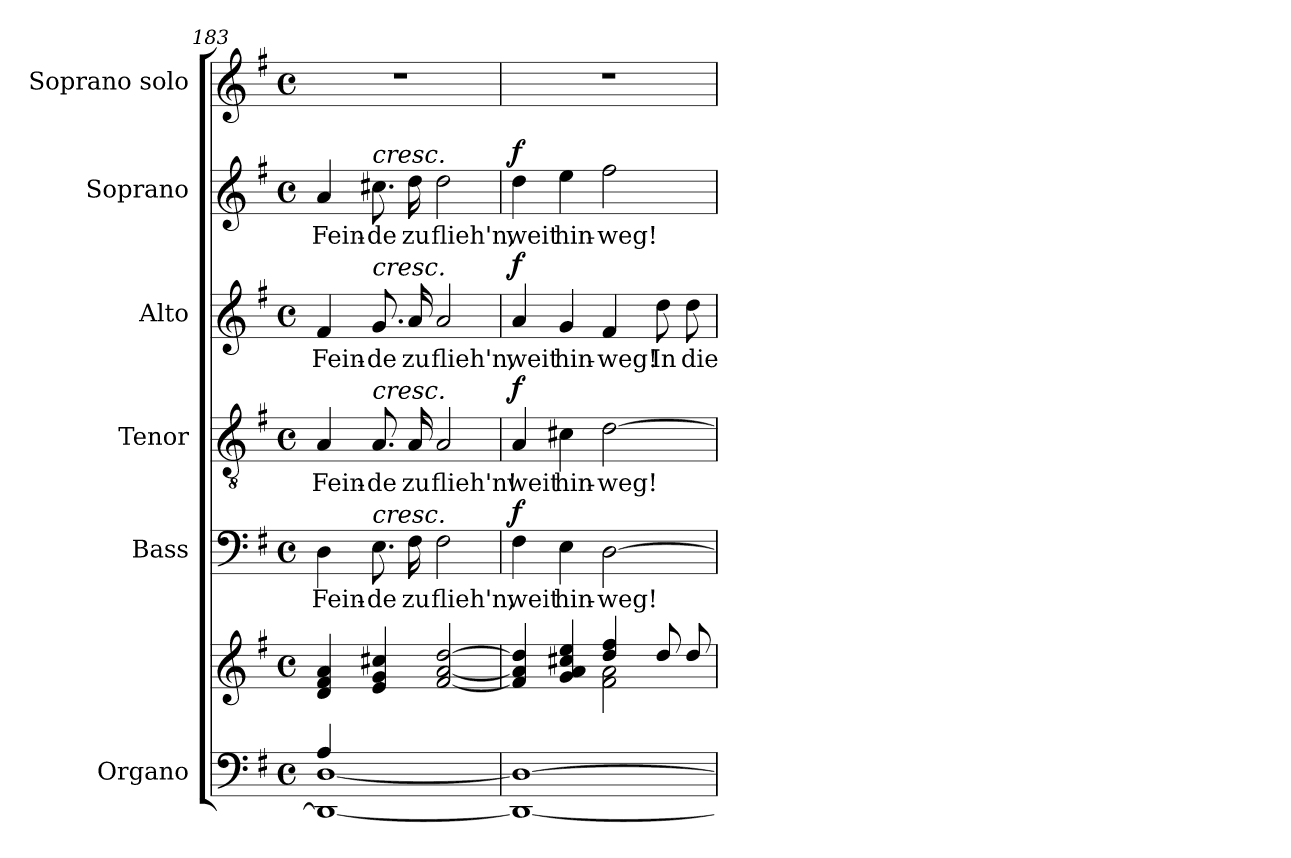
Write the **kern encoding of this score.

**kern	**kern	**kern	**text	**dynam	**kern	**text	**dynam	**kern	**text	**dynam	**kern	**text	**dynam	**kern
*part6	*part6	*part5	*part5	*part5	*part4	*part4	*part4	*part3	*part3	*part3	*part2	*part2	*part2	*part1
*staff7	*staff6	*staff5	*staff5	*staff5	*staff4	*staff4	*staff4	*staff3	*staff3	*staff3	*staff2	*staff2	*staff2	*staff1
*I"Organo	*	*I"Bass	*	*	*I"Tenor	*	*	*I"Alto	*	*	*I"Soprano	*	*	*I"Soprano solo
*I'Org.	*	*I'B.	*	*	*I'T.	*	*	*I'A.	*	*	*I'S.	*	*	*I'S.s
!!LO:LB:g=z
*clefF4	*clefG2	*clefF4	*	*	*clefGv2	*	*	*clefG2	*	*	*clefG2	*	*	*clefG2
*k[f#]	*k[f#]	*k[f#]	*	*	*k[f#]	*	*	*k[f#]	*	*	*k[f#]	*	*	*k[f#]
*M4/4	*M4/4	*M4/4	*	*	*M4/4	*	*	*M4/4	*	*	*M4/4	*	*	*M4/4
*met(c)	*met(c)	*met(c)	*	*	*met(c)	*	*	*met(c)	*	*	*met(c)	*	*	*met(c)
=183	=183	=183	=183	=183	=183	=183	=183	=183	=183	=183	=183	=183	=183	=183
*^	*	*	*	*	*	*	*	*	*	*	*	*	*	*
!	!	!	!	!LO:LY:b	!	!	!LO:LY:b	!	!	!LO:LY:b	!	!	!LO:LY:b	!	!
4A/	1DD_ [1D	4d/ 4f#/ 4a/	4D\	Fein-	.	4A/	Fein-	.	4f#/	Fein-	.	4a/	Fein-	.	1r
!	!	!	!	!	!	!	!	!	!	!	!	!LO:TX:a:i:t=cresc.	!	!	!
!	!	!	!	!	!	!	!	!	!LO:TX:a:i:t=cresc.	!	!	!	!	!	!
!	!	!	!	!	!	!LO:TX:a:i:t=cresc.	!	!	!	!	!	!	!	!	!
!	!	!	!LO:TX:a:i:t=cresc.	!	!	!	!	!	!	!	!	!	!	!	!
!	!	!	!	!LO:LY:b	!	!	!LO:LY:b	!	!	!LO:LY:b	!	!	!LO:LY:b	!	!
4ryy	.	4e/ 4g/ 4cc#X/	8.E\	-de	.	8.A/	-de	.	8.g/	-de	.	8.cc#X\	-de	.	.
!	!	!	!	!LO:LY:b	!	!	!LO:LY:b	!	!	!LO:LY:b	!	!	!LO:LY:b	!	!
.	.	.	16F#\	zu	.	16A/	zu	.	16a/	zu	.	16dd\	zu	.	.
!	!	!	!	!LO:LY:b	!	!	!LO:LY:b	!	!	!LO:LY:b	!	!	!LO:LY:b	!	!
2ryy	.	[2f#/ [2a/ [2dd/	2F#\	flieh'n,	.	2A/	flieh'n!	.	2a/	flieh'n,	.	2dd\	flieh'n,	.	.
*v	*v	*	*	*	*	*	*	*	*	*	*	*	*	*	*
=184	=184	=184	=184	=184	=184	=184	=184	=184	=184	=184	=184	=184	=184	=184
*	*^	*	*	*	*	*	*	*	*	*	*	*	*	*
!	!	!	!	!LO:LY:b	!LO:DY:a	!	!LO:LY:b	!LO:DY:a	!	!LO:LY:b	!LO:DY:a	!	!LO:LY:b	!LO:DY:a	!
1DD_ 1D_	4f#/] 4a/] 4dd/]	2ryy	4F#\	weit	f	4A/	weit	f	4a/	weit	f	4dd\	weit	f	1r
!	!	!	!	!LO:LY:b	!	!	!LO:LY:b	!	!	!LO:LY:b	!	!	!LO:LY:b	!	!
.	4g/ 4a/ 4cc#X/ 4ee/	.	4E\	hin-	.	4c#X\	hin-	.	4g/	hin-	.	4ee\	hin-	.	.
!	!	!	!	!LO:LY:b	!	!	!LO:LY:b	!	!	!LO:LY:b	!	!	!LO:LY:b	!	!
.	4dd/ 4ff#/	2f#\ 2a\	[2D\	-weg!	.	[2d\	-weg!	.	4f#/	-weg!	.	2ff#\	-weg!	.	.
!	!	!	!	!	!	!	!	!	!	!LO:LY:b	!	!	!	!	!
.	8dd/	.	.	.	.	.	.	.	8dd\	In	.	.	.	.	.
!	!	!	!	!	!	!	!	!	!	!LO:LY:b	!	!	!	!	!
.	8dd/	.	.	.	.	.	.	.	8dd\	die	.	.	.	.	.
*	*v	*v	*	*	*	*	*	*	*	*	*	*	*	*	*
=	=	=	=	=	=	=	=	=	=	=	=	=	=	=
*-	*-	*-	*-	*-	*-	*-	*-	*-	*-	*-	*-	*-	*-	*-
